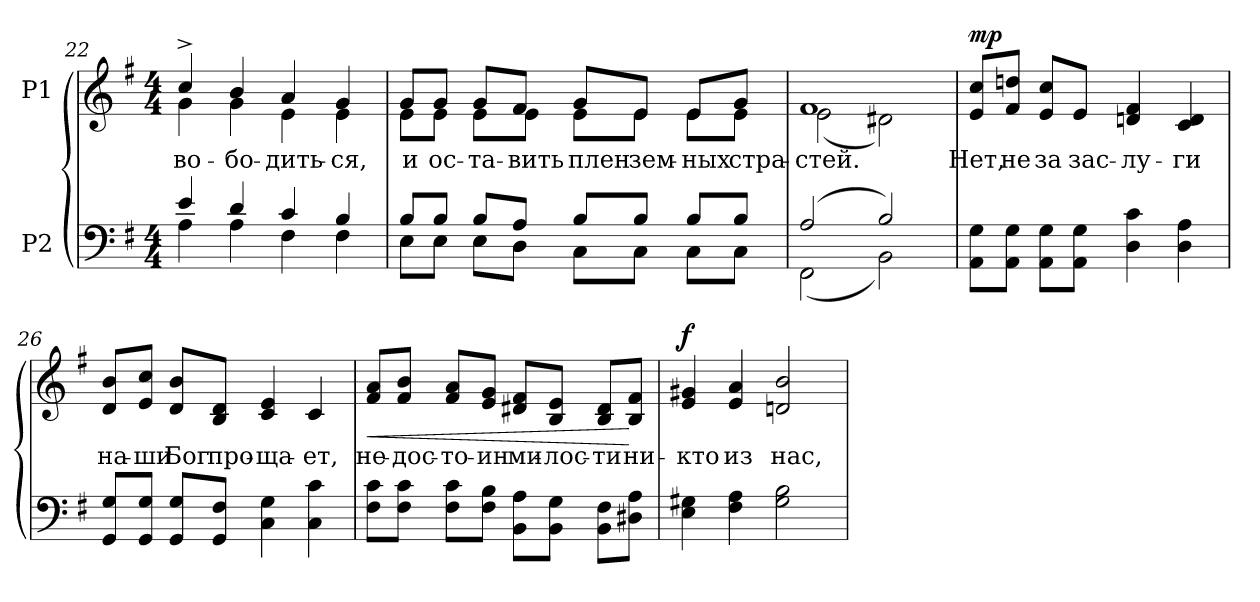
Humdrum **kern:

**kern	**kern	**text	**dynam
*part2	*part1	*part1	*part1
*staff2	*staff1	*staff1	*staff1
*I"P2	*I"P1	*	*
*clefF4	*clefG2	*	*
*k[f#]	*k[f#]	*	*
*e:	*e:	*	*
*M4/4	*M4/4	*	*
=22	=22	=22	=22
*^	*	*	*
!	!	!	!LO:LY:b:color=#000000	!
*	*	*^	*	*
4ei/	4Ai\	4cc^i/	4gi\	-во-	.
!	!	!	!	!LO:LY:b:color=#000000	!
4di/	4Ai\	4bi/	4gi\	-бо-	.
!	!	!	!	!LO:LY:b:color=#000000	!
4ci/	4F#i\	4ai/	4ei\	-дить-	.
!	!	!	!	!LO:LY:b:color=#000000	!
4Bi/	4F#i\	4gi/	4ei\	-ся,	.
=23	=23	=23	=23	=23	=23
!	!	!	!	!LO:LY:b:color=#000000	!
8Bi/L	8Ei\L	8gi/L	8ei\L	и	.
!	!	!	!	!LO:LY:b:color=#000000	!
8Bi/J	8Ei\J	8gi/J	8ei\J	ос-	.
!	!	!	!	!LO:LY:b:color=#000000	!
8Bi/L	8Ei\L	8gi/L	8ei\L	-та-	.
!	!	!	!	!LO:LY:b:color=#000000	!
8Ai/J	8Di\J	8f#i/J	8ei\J	-вить	.
!	!	!	!	!LO:LY:b:color=#000000	!
8Bi/L	8Ci\L	8gi/L	8ei\L	плен	.
!	!	!	!	!LO:LY:b:color=#000000	!
8Bi/J	8Ci\J	8ei/J	8ei\J	зем-	.
!	!	!	!	!LO:LY:b:color=#000000	!
8Bi/L	8Ci\L	8ei/L	8ei\L	-ных	.
!	!	!	!	!LO:LY:b:color=#000000	!
8Bi/J	8Ci\J	8gi/J	8ei\J	стра-	.
=24	=24	=24	=24	=24	=24
!	!	!	!	!LO:LY:b:color=#000000	!
(2Ai/	(2FF#i\	1f#i	(2ei\	-стей.	.
2Bi/)	2BBi\)	.	2d#Xi\)	.	.
*v	*v	*	*	*	*
*	*v	*v	*	*
!!LO:LB:g=z
=25	=25	=25	=25
*^	*^	*	*
!	!	!	!	!LO:LY:b:color=#000000	!
*v	*v	*	*	*	*
*	*v	*v	*	*
8AAi\ 8Gi\L	8ei/ 8cci/L	Нет,	mp
!	!	!LO:LY:b:color=#000000	!
8AAi\ 8Gi\J	8f#i/ 8ddni/J	не	.
!	!	!LO:LY:b:color=#000000	!
8AAi\ 8Gi\L	8ei/ 8cci/L	за	.
!	!	!LO:LY:b:color=#000000	!
8AAi\ 8Gi\J	8ei/J	зас-	.
!	!	!LO:LY:b:color=#000000	!
4Di\ 4ci	4dni/ 4f#i	-лу-	.
!	!	!LO:LY:b:color=#000000	!
4Di\ 4Ai	4ci/ 4di	-ги	.
=26	=26	=26	=26
!	!	!LO:LY:b:color=#000000	!
8GGi/ 8Gi/L	8di/ 8bi/L	на-	.
!	!	!LO:LY:b:color=#000000	!
8GGi/ 8Gi/J	8ei/ 8cci/J	-ши	.
!	!	!LO:LY:b:color=#000000	!
8GGi/ 8Gi/L	8di/ 8bi/L	Бог	.
!	!	!LO:LY:b:color=#000000	!
8GGi/ 8F#i/J	8Bi/ 8di/J	про-	.
!	!	!LO:LY:b:color=#000000	!
4Ci\ 4Gi	4ci/ 4ei	-ща-	.
!	!	!LO:LY:b:color=#000000	!
4Ci\ 4ci	4ci/	-ет,	.
=27	=27	=27	=27
!	!	!LO:LY:b:color=#000000	!LO:HP:b
8F#i\ 8ci\L	8f#i/ 8ai/L	не-	<
!	!	!LO:LY:b:color=#000000	!
8F#i\ 8ci\J	8f#i/ 8bi/J	-дос-	.
!	!	!LO:LY:b:color=#000000	!
8F#i\ 8ci\L	8f#i/ 8ai/L	-то-	.
!	!	!LO:LY:b:color=#000000	!
8F#i\ 8Bi\J	8ei/ 8gi/J	-ин	.
!	!	!LO:LY:b:color=#000000	!
8BBi\ 8Ai\L	8d#Xi/ 8f#i/L	ми-	.
!	!	!LO:LY:b:color=#000000	!
8BBi\ 8Gi\J	8Bi/ 8ei/J	-лос-	.
!	!	!LO:LY:b:color=#000000	!
8BBi\ 8F#i\L	8Bi/ 8d#i/L	-ти	.
!	!	!LO:LY:b:color=#000000	!
8D#Xi\ 8Ai\J	8Bi/ 8f#i/J	ни-	[
=28	=28	=28	=28
!	!	!LO:LY:b:color=#000000	!
4Ei\ 4G#Xi	4ei/ 4g#Xi	-кто	f
!	!	!LO:LY:b:color=#000000	!
4F#i\ 4Ai	4ei/ 4ai	из	.
!	!	!LO:LY:b:color=#000000	!
2G#i\ 2Bi	2dni/ 2bi	нас,	.
=	=	=	=
*-	*-	*-	*-
